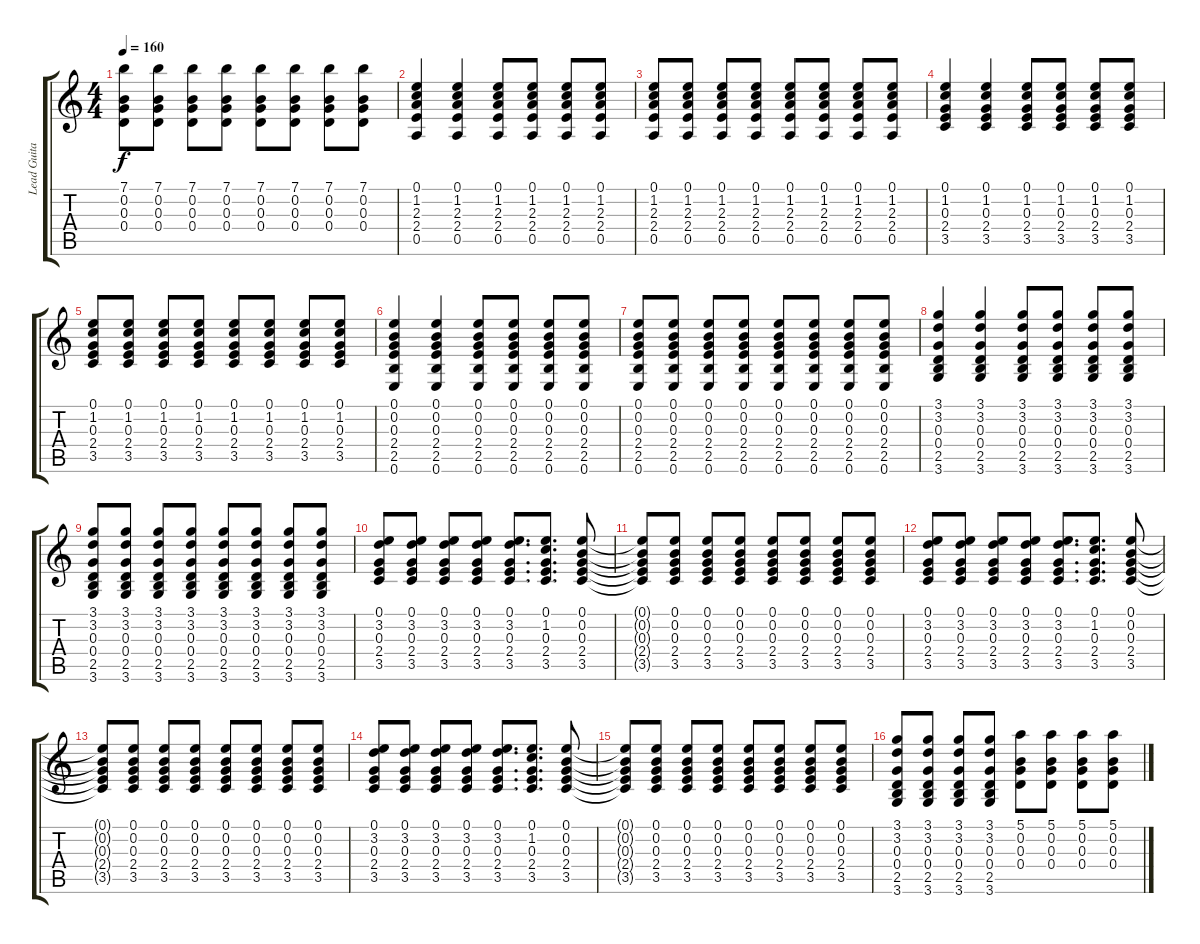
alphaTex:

\track ("Lead Guitar" "Lead Guita") {instrument acousticguitarsteel}
\staff {score tabs}
\tuning (E4 B3 G3 D3 A2 E2) {hide}
\ts (4 4)
\tempo 160
\clef g2
\ks c
(7.1 0.2 0.3 0.4).8{dy f} (7.1 0.2 0.3 0.4).8 (7.1 0.2 0.3 0.4).8 (7.1 0.2 0.3 0.4).8 (7.1 0.2 0.3 0.4).8 (7.1 0.2 0.3 0.4).8 (7.1 0.2 0.3 0.4).8 (7.1 0.2 0.3 0.4).8 |
(0.1 1.2 2.3 2.4 0.5).4 (0.1 1.2 2.3 2.4 0.5).4 (0.1 1.2 2.3 2.4 0.5).8 (0.1 1.2 2.3 2.4 0.5).8 (0.1 1.2 2.3 2.4 0.5).8 (0.1 1.2 2.3 2.4 0.5).8 |
(0.1 1.2 2.3 2.4 0.5).8 (0.1 1.2 2.3 2.4 0.5).8 (0.1 1.2 2.3 2.4 0.5).8 (0.1 1.2 2.3 2.4 0.5).8 (0.1 1.2 2.3 2.4 0.5).8 (0.1 1.2 2.3 2.4 0.5).8 (0.1 1.2 2.3 2.4 0.5).8 (0.1 1.2 2.3 2.4 0.5).8 |
(0.1 1.2 0.3 2.4 3.5).4 (0.1 1.2 0.3 2.4 3.5).4 (0.1 1.2 0.3 2.4 3.5).8 (0.1 1.2 0.3 2.4 3.5).8 (0.1 1.2 0.3 2.4 3.5).8 (0.1 1.2 0.3 2.4 3.5).8 |
(0.1 1.2 0.3 2.4 3.5).8 (0.1 1.2 0.3 2.4 3.5).8 (0.1 1.2 0.3 2.4 3.5).8 (0.1 1.2 0.3 2.4 3.5).8 (0.1 1.2 0.3 2.4 3.5).8 (0.1 1.2 0.3 2.4 3.5).8 (0.1 1.2 0.3 2.4 3.5).8 (0.1 1.2 0.3 2.4 3.5).8 |
(0.1 0.2 0.3 2.4 2.5 0.6).4 (0.1 0.2 0.3 2.4 2.5 0.6).4 (0.1 0.2 0.3 2.4 2.5 0.6).8 (0.1 0.2 0.3 2.4 2.5 0.6).8 (0.1 0.2 0.3 2.4 2.5 0.6).8 (0.1 0.2 0.3 2.4 2.5 0.6).8 |
(0.1 0.2 0.3 2.4 2.5 0.6).8 (0.1 0.2 0.3 2.4 2.5 0.6).8 (0.1 0.2 0.3 2.4 2.5 0.6).8 (0.1 0.2 0.3 2.4 2.5 0.6).8 (0.1 0.2 0.3 2.4 2.5 0.6).8 (0.1 0.2 0.3 2.4 2.5 0.6).8 (0.1 0.2 0.3 2.4 2.5 0.6).8 (0.1 0.2 0.3 2.4 2.5 0.6).8 |
(3.1 3.2 0.3 0.4 2.5 3.6).4 (3.1 3.2 0.3 0.4 2.5 3.6).4 (3.1 3.2 0.3 0.4 2.5 3.6).8 (3.1 3.2 0.3 0.4 2.5 3.6).8 (3.1 3.2 0.3 0.4 2.5 3.6).8 (3.1 3.2 0.3 0.4 2.5 3.6).8 |
(3.1 3.2 0.3 0.4 2.5 3.6).8 (3.1 3.2 0.3 0.4 2.5 3.6).8 (3.1 3.2 0.3 0.4 2.5 3.6).8 (3.1 3.2 0.3 0.4 2.5 3.6).8 (3.1 3.2 0.3 0.4 2.5 3.6).8 (3.1 3.2 0.3 0.4 2.5 3.6).8 (3.1 3.2 0.3 0.4 2.5 3.6).8 (3.1 3.2 0.3 0.4 2.5 3.6).8 |
(0.1 3.2 0.3 2.4 3.5).8 (0.1 3.2 0.3 2.4 3.5).8 (0.1 3.2 0.3 2.4 3.5).8 (0.1 3.2 0.3 2.4 3.5).8 (0.1 3.2 0.3 2.4 3.5).8{d} (0.1 1.2 0.3 2.4 3.5).8{d} (0.1 0.2 0.3 2.4 3.5).8 |
(0.1{t} 0.2{t} 0.3{t} 2.4{t} 3.5{t}).8 (0.1 0.2 0.3 2.4 3.5).8 (0.1 0.2 0.3 2.4 3.5).8 (0.1 0.2 0.3 2.4 3.5).8 (0.1 0.2 0.3 2.4 3.5).8 (0.1 0.2 0.3 2.4 3.5).8 (0.1 0.2 0.3 2.4 3.5).8 (0.1 0.2 0.3 2.4 3.5).8 |
(0.1 3.2 0.3 2.4 3.5).8 (0.1 3.2 0.3 2.4 3.5).8 (0.1 3.2 0.3 2.4 3.5).8 (0.1 3.2 0.3 2.4 3.5).8 (0.1 3.2 0.3 2.4 3.5).8{d} (0.1 1.2 0.3 2.4 3.5).8{d} (0.1 0.2 0.3 2.4 3.5).8 |
(0.1{t} 0.2{t} 0.3{t} 2.4{t} 3.5{t}).8 (0.1 0.2 0.3 2.4 3.5).8 (0.1 0.2 0.3 2.4 3.5).8 (0.1 0.2 0.3 2.4 3.5).8 (0.1 0.2 0.3 2.4 3.5).8 (0.1 0.2 0.3 2.4 3.5).8 (0.1 0.2 0.3 2.4 3.5).8 (0.1 0.2 0.3 2.4 3.5).8 |
(0.1 3.2 0.3 2.4 3.5).8 (0.1 3.2 0.3 2.4 3.5).8 (0.1 3.2 0.3 2.4 3.5).8 (0.1 3.2 0.3 2.4 3.5).8 (0.1 3.2 0.3 2.4 3.5).8{d} (0.1 1.2 0.3 2.4 3.5).8{d} (0.1 0.2 0.3 2.4 3.5).8 |
(0.1{t} 0.2{t} 0.3{t} 2.4{t} 3.5{t}).8 (0.1 0.2 0.3 2.4 3.5).8 (0.1 0.2 0.3 2.4 3.5).8 (0.1 0.2 0.3 2.4 3.5).8 (0.1 0.2 0.3 2.4 3.5).8 (0.1 0.2 0.3 2.4 3.5).8 (0.1 0.2 0.3 2.4 3.5).8 (0.1 0.2 0.3 2.4 3.5).8 |
(3.1 3.2 0.3 0.4 2.5 3.6).8 (3.1 3.2 0.3 0.4 2.5 3.6).8 (3.1 3.2 0.3 0.4 2.5 3.6).8 (3.1 3.2 0.3 0.4 2.5 3.6).8 (5.1 0.2 0.3 0.4).8 (5.1 0.2 0.3 0.4).8 (5.1 0.2 0.3 0.4).8 (5.1 0.2 0.3 0.4).8
